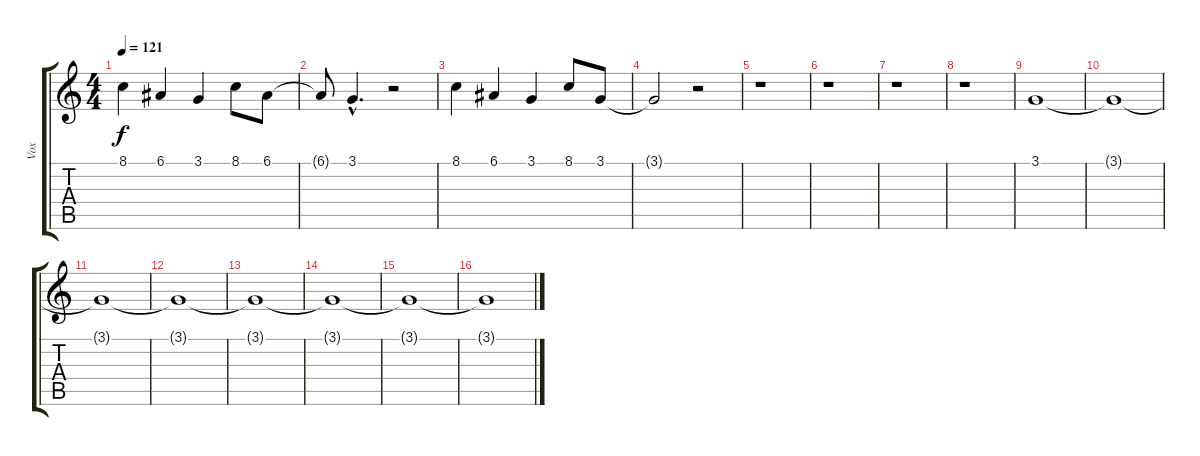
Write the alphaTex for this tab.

\track ("Vox" "Vox") {instrument bassoon}
\staff {score tabs}
\tuning (E4 B3 G3 D3 A2 E2) {hide}
\ts (4 4)
\tempo 121
\clef g2
\ks c
8.1.4{dy f} 6.1.4 3.1.4 8.1.8 6.1.8 |
6.1{t}.8 3.1{hac}.4{d} r.2 |
8.1.4 6.1.4 3.1.4 8.1.8 3.1.8 |
3.1{t}.2 r.2 |
r.1 |
r.1 |
r.1 |
r.1 |
3.1.1 |
3.1{t}.1 |
3.1{t}.1 |
3.1{t}.1 |
3.1{t}.1 |
3.1{t}.1 |
3.1{t}.1 |
3.1{t}.1
